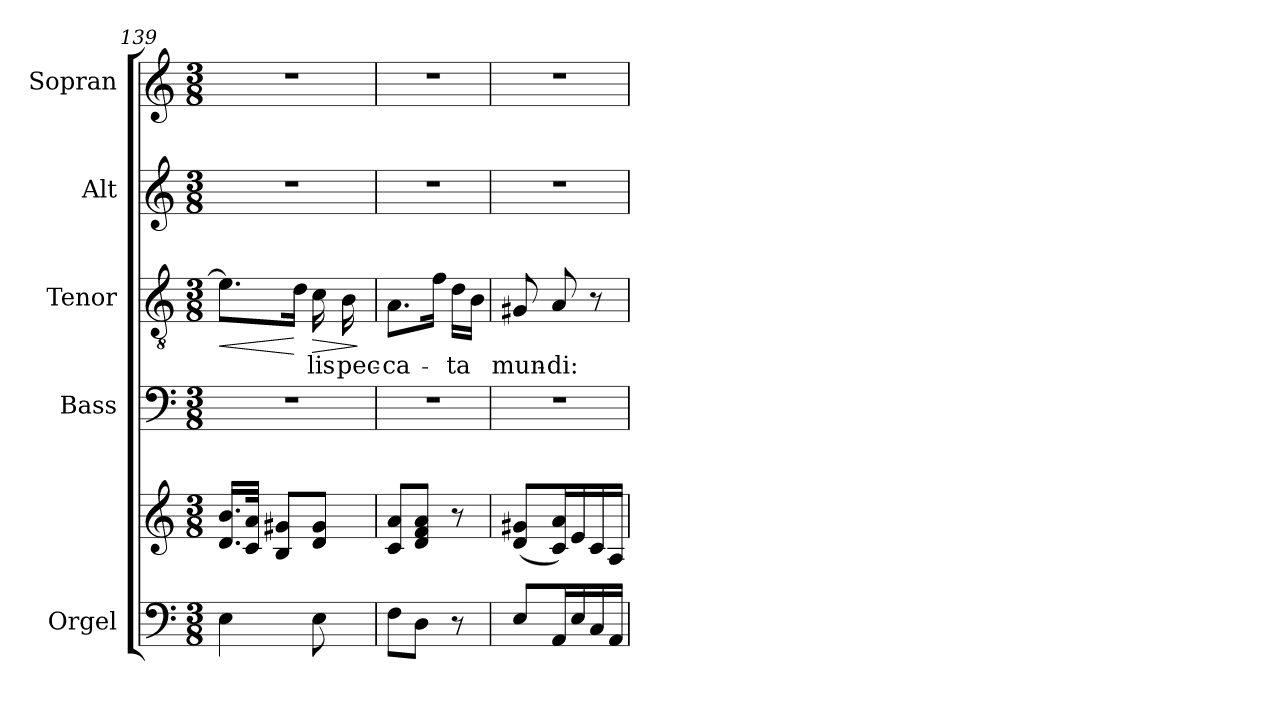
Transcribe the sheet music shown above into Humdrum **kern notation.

**kern	**kern	**kern	**kern	**text	**dynam	**kern	**kern
*part5	*part5	*part4	*part3	*part3	*part3	*part2	*part1
*staff6	*staff5	*staff4	*staff3	*staff3	*staff3	*staff2	*staff1
*I"Orgel	*	*I"Bass	*I"Tenor	*	*	*I"Alt	*I"Sopran
*I'Org.	*	*I'B.	*I'T.	*	*	*I'A.	*I'S.
*clefF4	*clefG2	*clefF4	*clefGv2	*	*	*clefG2	*clefG2
*k[]	*k[]	*k[]	*k[]	*	*	*k[]	*k[]
*C:	*C:	*C:	*C:	*	*	*C:	*C:
*M3/8	*M3/8	*M3/8	*M3/8	*	*	*M3/8	*M3/8
=139	=139	=139	=139	=139	=139	=139	=139
!	!	!	!	!	!LO:HP:b	!	!
4E\	16.d/ 16.b/LL	4.r	8.e\L]	.	<	4.r	4.r
.	32c/ 32a/JJk	.	.	.	.	.	.
.	8B/ 8g#X/L	.	.	.	.	.	.
.	.	.	16d\Jk	.	[	.	.
!	!	!	!	!LO:LY:b	!LO:HP:b	!	!
8E\	8d/ 8g#/J	.	16c\	-lis	>	.	.
!	!	!	!	!LO:LY:b	!	!	!
.	.	.	16B\	pec-	.	.	.
.	.	.	.	.	]	.	.
=140	=140	=140	=140	=140	=140	=140	=140
!	!	!	!	!LO:LY:b	!	!	!
8F\L	8c/ 8a/L	4.r	8.A\L	-ca-	.	4.r	4.r
8D\J	8d/ 8f/ 8a/J	.	.	.	.	.	.
.	.	.	16f\Jk	.	.	.	.
!	!	!	!	!LO:LY:b	!	!	!
8r	8r	.	16d\LL	-ta	.	.	.
.	.	.	16B\JJ	.	.	.	.
=141	=141	=141	=141	=141	=141	=141	=141
!	!	!	!	!LO:LY:b	!	!	!
8E/L	(<8d/ 8g#X/L	4.r	8G#X/	mun-	.	4.r	4.r
!	!	!	!	!LO:LY:b	!	!	!
16AA/L	16c/ 16a/L)	.	8A/	-di:	.	.	.
16E/	16e/	.	.	.	.	.	.
16C/	16c/	.	8r	.	.	.	.
16AA/JJ	16A/JJ	.	.	.	.	.	.
=	=	=	=	=	=	=	=
*-	*-	*-	*-	*-	*-	*-	*-
